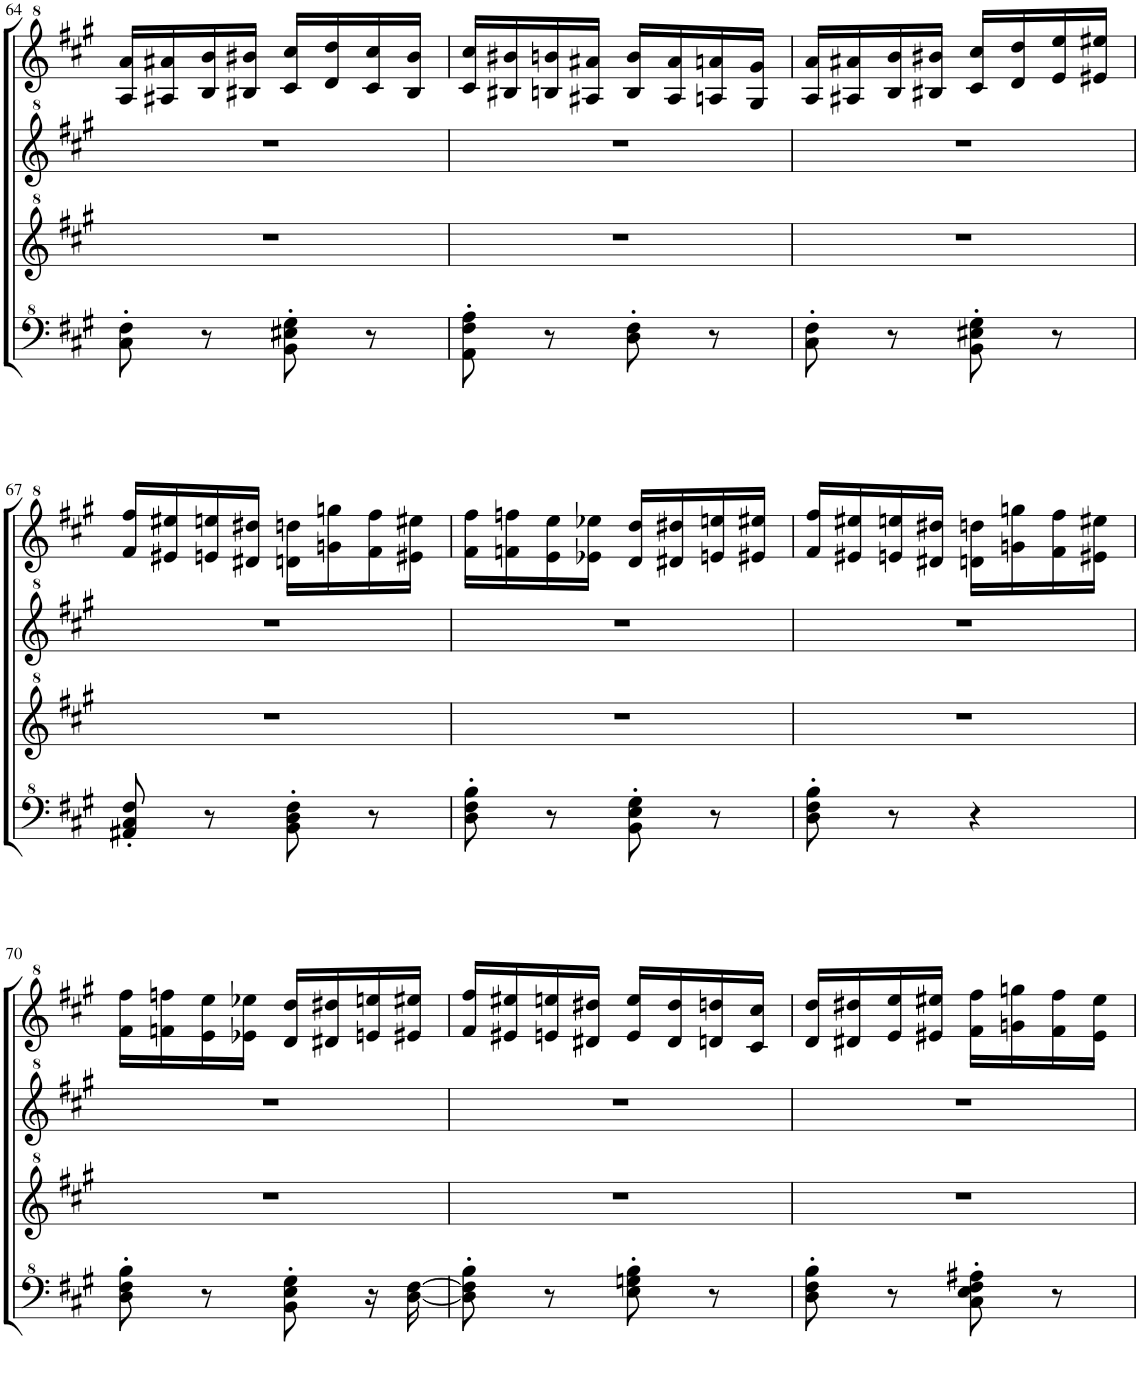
**kern	**kern	**kern	**kern
*part1	*part1	*part1	*part1
*staff4	*staff3	*staff2	*staff1
*I"Model III	*	*	*
!!LO:PB:g=z
*clefF^4	*clefG^2	*clefG^2	*clefG^2
*k[f#c#g#]	*k[f#c#g#]	*k[f#c#g#]	*k[f#c#g#]
*M2/4	*M2/4	*M2/4	*M2/4
=64	=64	=64	=64
8c#\' 8f#\'	2r	2r	16a/ 16aa/LL
.	.	.	16a#X/ 16aa#X/
8r	.	.	16b/ 16bb/
.	.	.	16b#X/ 16bb#X/JJ
8B\' 8e#X\' 8g#\'	.	.	16cc#/ 16ccc#/LL
.	.	.	16dd/ 16ddd/
8r	.	.	16cc#/ 16ccc#/
.	.	.	16b#/ 16bb#/JJ
=65	=65	=65	=65
8A\' 8f#\' 8a\'	2r	2r	16cc#/ 16ccc#/LL
.	.	.	16b#X/ 16bb#X/
8r	.	.	16bn/ 16bbn/
.	.	.	16a#X/ 16aa#X/JJ
8d\' 8f#\'	.	.	16b/ 16bb/LL
.	.	.	16a#/ 16aa#/
8r	.	.	16an/ 16aan/
.	.	.	16g#/ 16gg#/JJ
=66	=66	=66	=66
8c#\' 8f#\'	2r	2r	16a/ 16aa/LL
.	.	.	16a#X/ 16aa#X/
8r	.	.	16b/ 16bb/
.	.	.	16b#X/ 16bb#X/JJ
8B\' 8e#X\' 8g#\'	.	.	16cc#/ 16ccc#/LL
.	.	.	16dd/ 16ddd/
8r	.	.	16ee/ 16eee/
.	.	.	16ee#X/ 16eee#X/JJ
!!LO:LB:g=z
=67	=67	=67	=67
8A#X/' 8c#/' 8f#/'	2r	2r	16ff#/ 16fff#/LL
.	.	.	16ee#X/ 16eee#X/
8r	.	.	16een/ 16eeen/
.	.	.	16dd#X/ 16ddd#X/JJ
8B\' 8d\' 8f#\'	.	.	16ddn\ 16dddn\LL
.	.	.	16ggn\ 16gggn\
8r	.	.	16ff#\ 16fff#\
.	.	.	16ee#X\ 16eee#X\JJ
=68	=68	=68	=68
8d\' 8f#\' 8b\'	2r	2r	16ff#\ 16fff#\LL
.	.	.	16ffn\ 16fffn\
8r	.	.	16ee\ 16eee\
.	.	.	16ee-X\ 16eee-X\JJ
8B\' 8e\' 8g#\'	.	.	16dd/ 16ddd/LL
.	.	.	16dd#X/ 16ddd#X/
8r	.	.	16een/ 16eeen/
.	.	.	16ee#X/ 16eee#X/JJ
=69	=69	=69	=69
8d\' 8f#\' 8b\'	2r	2r	16ff#/ 16fff#/LL
.	.	.	16ee#X/ 16eee#X/
8r	.	.	16een/ 16eeen/
.	.	.	16dd#X/ 16ddd#X/JJ
4r	.	.	16ddn\ 16dddn\LL
.	.	.	16ggn\ 16gggn\
.	.	.	16ff#\ 16fff#\
.	.	.	16ee#X\ 16eee#X\JJ
!!LO:LB:g=z
=70	=70	=70	=70
8d\' 8f#\' 8b\'	2r	2r	16ff#\ 16fff#\LL
.	.	.	16ffn\ 16fffn\
8r	.	.	16ee\ 16eee\
.	.	.	16ee-X\ 16eee-X\JJ
8B\' 8e\' 8g#\'	.	.	16dd/ 16ddd/LL
.	.	.	16dd#X/ 16ddd#X/
16r	.	.	16een/ 16eeen/
[16d\ [16f#\	.	.	16ee#X/ 16eee#X/JJ
=71	=71	=71	=71
8d\]' 8f#\]' 8b\'	2r	2r	16ff#/ 16fff#/LL
.	.	.	16ee#X/ 16eee#X/
8r	.	.	16een/ 16eeen/
.	.	.	16dd#X/ 16ddd#X/JJ
8e\' 8gn\' 8b\'	.	.	16ee/ 16eee/LL
.	.	.	16dd#/ 16ddd#/
8r	.	.	16ddn/ 16dddn/
.	.	.	16cc#/ 16ccc#/JJ
=72	=72	=72	=72
8d\' 8f#\' 8b\'	2r	2r	16dd/ 16ddd/LL
.	.	.	16dd#X/ 16ddd#X/
8r	.	.	16ee/ 16eee/
.	.	.	16ee#X/ 16eee#X/JJ
8c#\' 8e\' 8f#\' 8a#X\'	.	.	16ff#\ 16fff#\LL
.	.	.	16ggn\ 16gggn\
8r	.	.	16ff#\ 16fff#\
.	.	.	16ee#\ 16eee#\JJ
=	=	=	=
*-	*-	*-	*-
